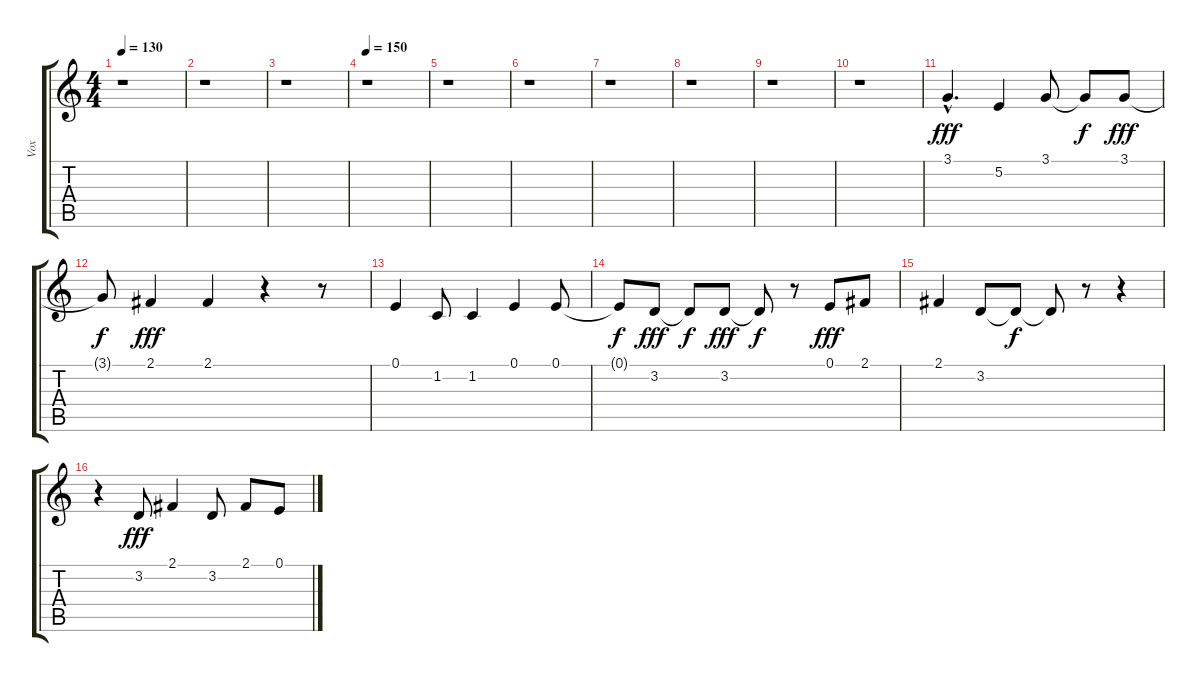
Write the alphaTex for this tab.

\track ("Vox" "Vox") {instrument lead6voice}
\staff {score tabs}
\tuning (E4 B3 G3 D3 A2 E2) {hide}
\ts (4 4)
\tempo 130
\clef g2
\ks c
r.1{dy fff} |
r.1 |
r.1 |
\tempo 150
r.1 |
r.1 |
r.1 |
r.1 |
r.1 |
r.1 |
r.1 |
3.1{hac}.4{d} 5.2.4 3.1.8 3.1{t}.8{dy f} 3.1.8{dy fff} |
3.1{t}.8{dy f} 2.1.4{dy fff} 2.1.4 r.4 r.8 |
0.1.4 1.2.8 1.2.4 0.1.4 0.1.8 |
0.1{t}.8{dy f} 3.2.8{dy fff} 3.2{t}.8{dy f} 3.2.8{dy fff} 3.2{t}.8{dy f} r.8 0.1.8{dy fff} 2.1.8 |
2.1.4 3.2.8 3.2{t}.8{dy f} 3.2{t}.8 r.8 r.4 |
r.4 3.2.8{dy fff} 2.1.4 3.2.8 2.1.8 0.1.8
